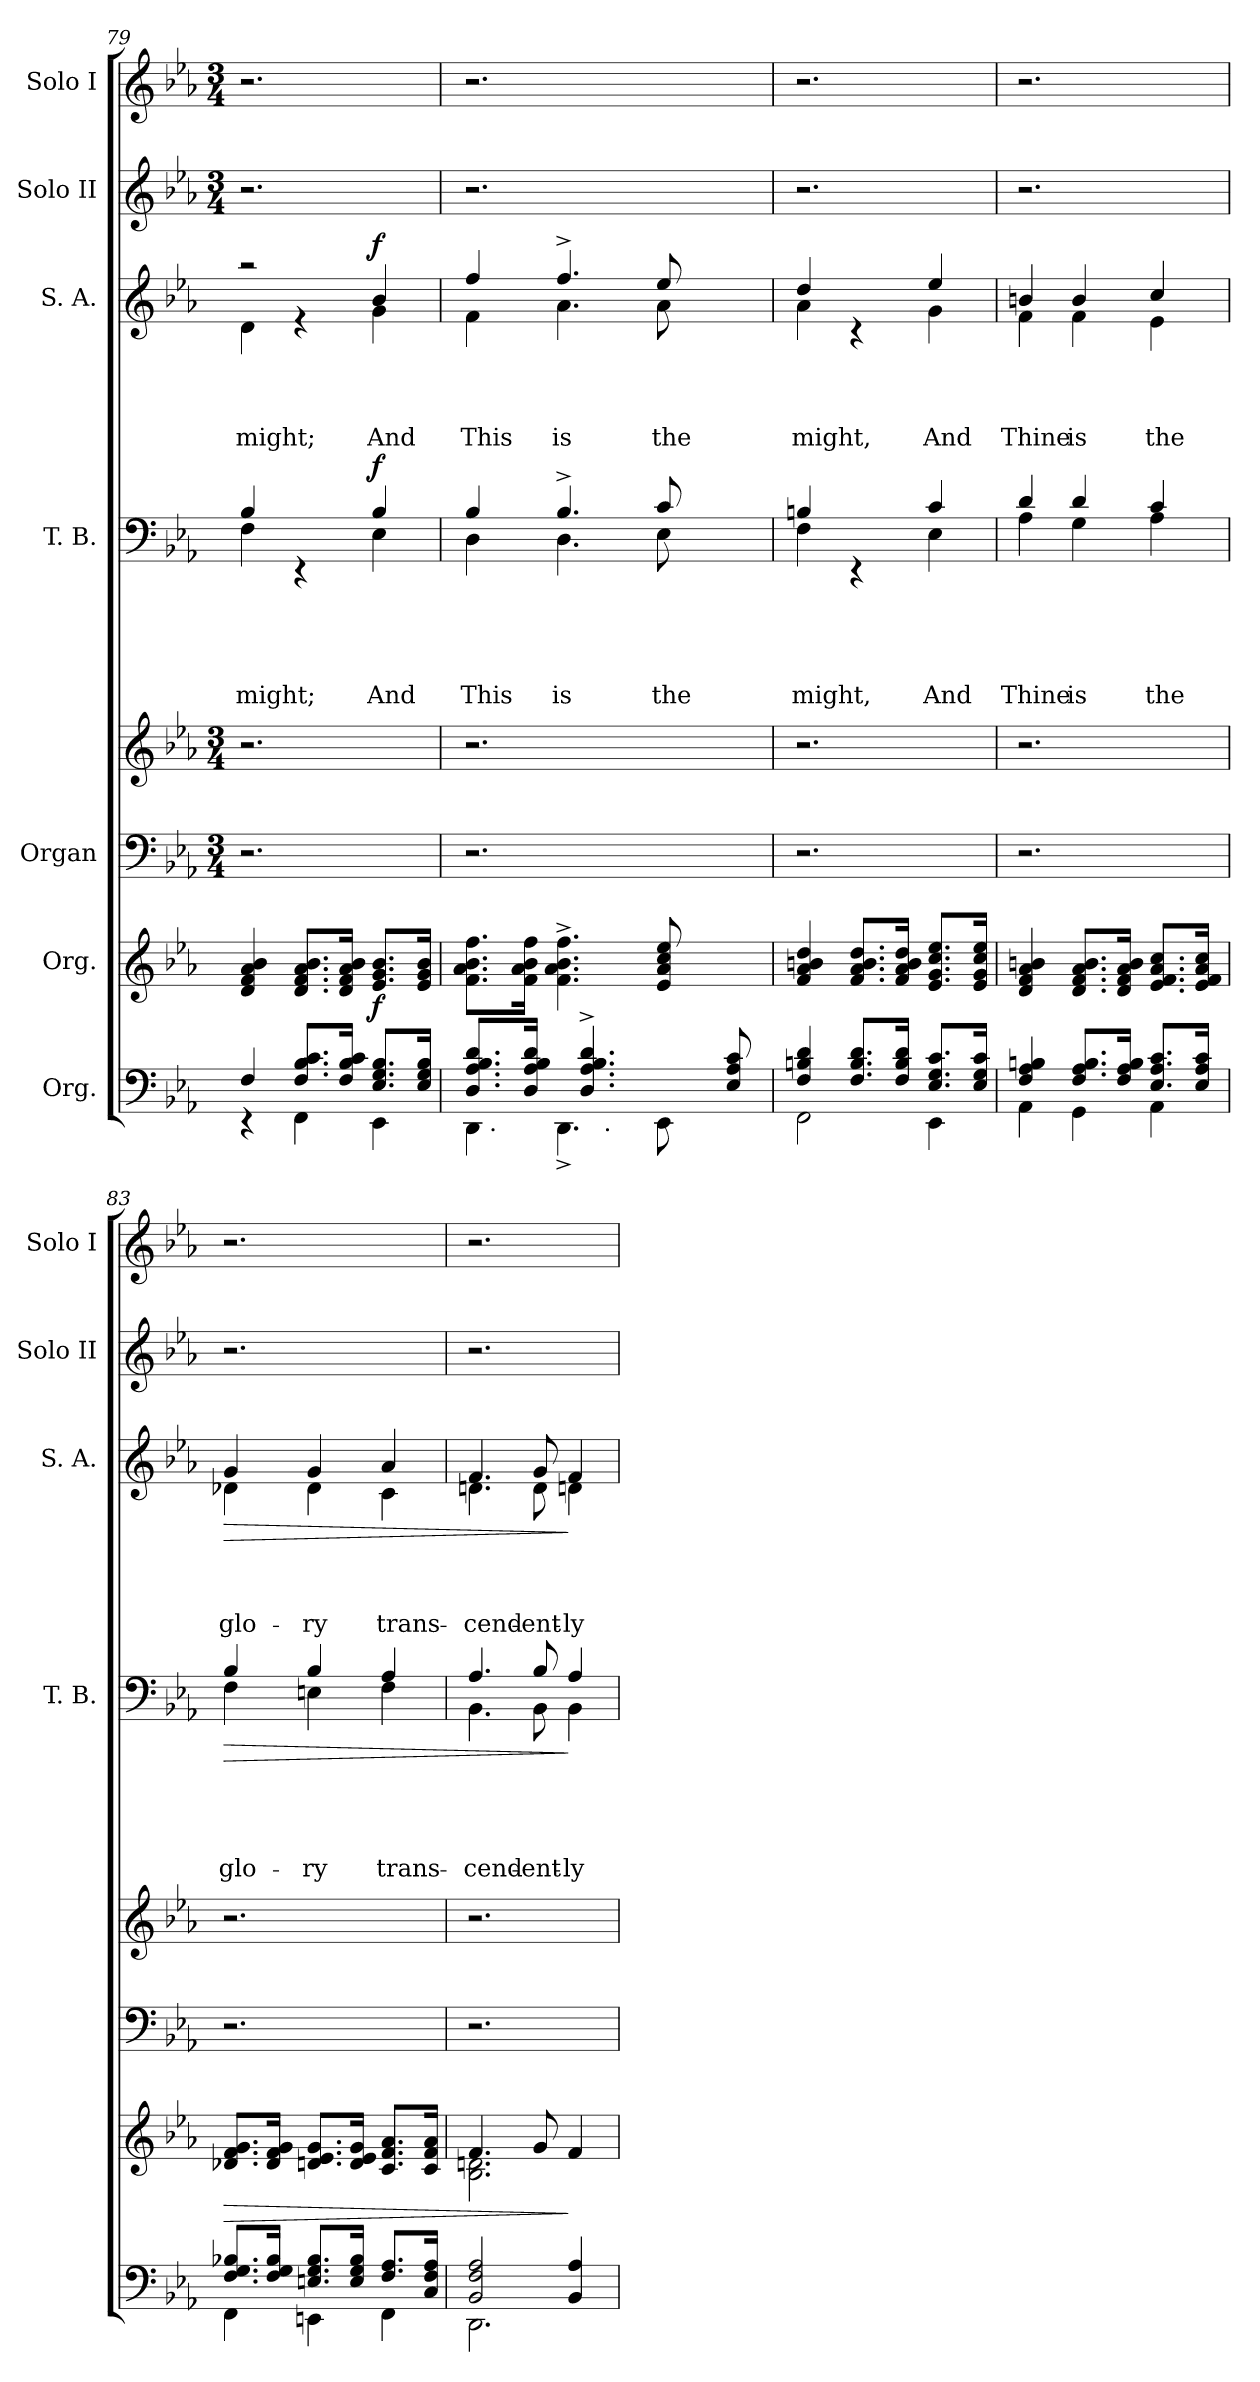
**kern	**kern	**dynam	**kern	**kern	**kern	**text	**text	**text	**text	**text	**dynam	**kern	**text	**text	**text	**text	**dynam	**kern	**kern
*part7	*part6	*part6	*part5	*part5	*part4	*part4	*part4	*part4	*part4	*part4	*part4	*part3	*part3	*part3	*part3	*part3	*part3	*part2	*part1
*staff8	*staff7	*staff7	*staff6	*staff5	*staff4	*staff4	*staff4	*staff4	*staff4	*staff4	*staff4	*staff3	*staff3	*staff3	*staff3	*staff3	*staff3	*staff2	*staff1
*I"Org.	*I"Org.	*	*I"Organ	*	*I"T. B.	*	*	*	*	*	*	*I"S. A.	*	*	*	*	*	*I"Solo II	*I"Solo I
*	*	*	*	*	*I'T. B.	*	*	*	*	*	*	*I'S. A.	*	*	*	*	*	*I'Solo II	*I'Solo I
*clefF4	*clefG2	*	*clefF4	*clefG2	*clefF4	*	*	*	*	*	*	*clefG2	*	*	*	*	*	*clefG2	*clefG2
*k[b-e-a-]	*k[b-e-a-]	*	*k[b-e-a-]	*k[b-e-a-]	*k[b-e-a-]	*	*	*	*	*	*	*k[b-e-a-]	*	*	*	*	*	*k[b-e-a-]	*k[b-e-a-]
*E-:	*E-:	*	*E-:	*E-:	*E-:	*	*	*	*	*	*	*E-:	*	*	*	*	*	*E-:	*E-:
*	*	*	*M3/4	*M3/4	*	*	*	*	*	*	*	*	*	*	*	*	*	*M3/4	*M3/4
=79	=79	=79	=79	=79	=79	=79	=79	=79	=79	=79	=79	=79	=79	=79	=79	=79	=79	=79	=79
*^	*	*	*	*	*	*	*	*	*	*	*	*	*	*	*	*	*	*	*
!	!	!	!	!	!	!	!	!	!	!	!LO:LY:b	!	!	!	!	!	!LO:LY:b	!	!	!
*	*	*	*	*	*	*^	*	*	*	*	*	*	*^	*	*	*	*	*	*	*
4F/	4rEE	4d/ 4f/ 4a-/ 4b-/	.	2.r	2.r	4B-/	4F\	.	.	.	.	might;	.	2raa	4d\	.	.	.	might;	.	2.r	2.r
8.F/ 8.B-/ 8.c/L	4FF\	8.d/ 8.f/ 8.a-/ 8.b-/L	.	.	.	4ryy	4rEE	.	.	.	.	.	.	.	4re	.	.	.	.	.	.	.
16F/ 16B-/ 16c/Jk	.	16d/ 16f/ 16a-/ 16b-/Jk	.	.	.	.	.	.	.	.	.	.	.	.	.	.	.	.	.	.	.	.
!	!	!	!LO:DY:b	!	!	!	!	!	!	!	!	!LO:LY:b	!LO:DY:b	!	!	!	!	!	!LO:LY:b	!LO:DY:a	!	!
8.E-/ 8.G/ 8.B-/L	4EE-\	8.e-/ 8.g/ 8.b-/L	f	.	.	4B-/	4E-\	.	.	.	.	And	f	4b-/	4g\	.	.	.	And	f	.	.
16E-/ 16G/ 16B-/Jk	.	16e-/ 16g/ 16b-/Jk	.	.	.	.	.	.	.	.	.	.	.	.	.	.	.	.	.	.	.	.
!!LO:PB:g=z
=80	=80	=80	=80	=80	=80	=80	=80	=80	=80	=80	=80	=80	=80	=80	=80	=80	=80	=80	=80	=80	=80	=80
!	!	!	!	!	!	!	!	!	!	!	!	!LO:LY:b	!	!	!	!	!	!	!LO:LY:b	!	!	!
*^	*^	*	*	*	*	*	*	*	*	*	*	*	*	*	*	*	*	*	*	*	*	*
8.D/ 8.A-/ 8.B-/ 8.d/L	4DD\	16ryy	4.ryy	8.f\ 8.a-\ 8.b-\ 8.ff\L	.	2.r	2.r	4B-/	4D\	.	.	.	.	This	.	4ff/	4f\	.	.	.	This	.	2.r	2.r
!	!	!LO:TX:b:t=.	!	!	!	!	!	!	!	!	!	!	!	!	!	!	!	!	!	!	!	!	!	!
.	.	2..ryy	.	.	.	.	.	.	.	.	.	.	.	.	.	.	.	.	.	.	.	.	.	.
16D/ 16A-/ 16B-/ 16d/Jk	.	.	.	16f\ 16a-\ 16b-\ 16ff\Jk	.	.	.	.	.	.	.	.	.	.	.	.	.	.	.	.	.	.	.	.
!	!	!	!	!	!	!	!	!	!	!	!	!	!	!LO:LY:b	!	!	!	!	!	!	!LO:LY:b	!	!	!
16ryy	4.DD^<\	.	.	4.f\^> 4.a-\^> 4.b-\^> 4.ff\^>	.	.	.	4.B-^>/	4.D\	.	.	.	.	is	.	4.ff^>/	4.a-\	.	.	.	is	.	.	.
4.D/^> 4.A-/^> 4.B-/^> 4.d/^>	.	.	.	.	.	.	.	.	.	.	.	.	.	.	.	.	.	.	.	.	.	.	.	.
!	!	!	!LO:TX:b:t=.	!	!	!	!	!	!	!	!	!	!	!	!	!	!	!	!	!	!	!	!	!
.	.	.	2ryy	.	.	.	.	.	.	.	.	.	.	.	.	.	.	.	.	.	.	.	.	.
!	!	!	!	!	!	!	!	!	!	!	!	!	!	!LO:LY:b	!	!	!	!	!	!	!LO:LY:b	!	!	!
.	8EE-\	.	.	8e-/ 8a-/ 8cc/ 8ee-/	.	.	.	8c/	8E-\	.	.	.	.	the	.	8ee-/	8a-\	.	.	.	the	.	.	.
8ryy	.	.	.	.	.	.	.	.	.	.	.	.	.	.	.	.	.	.	.	.	.	.	.	.
.	8.ryy	.	.	8.ryy	.	8.ryy	8.ryy	8.ryy	8.ryy	.	.	.	.	.	.	8.ryy	8.ryy	.	.	.	.	.	8.ryy	8.ryy
8E-/ 8A-/ 8c/	.	.	.	.	.	.	.	.	.	.	.	.	.	.	.	.	.	.	.	.	.	.	.	.
.	.	.	16ryy	.	.	.	.	.	.	.	.	.	.	.	.	.	.	.	.	.	.	.	.	.
=81	=81	=81	=81	=81	=81	=81	=81	=81	=81	=81	=81	=81	=81	=81	=81	=81	=81	=81	=81	=81	=81	=81	=81	=81
!	!	!	!	!	!	!	!	!	!	!	!	!	!	!LO:LY:b	!	!	!	!	!	!	!LO:LY:b	!	!	!
*	*v	*v	*v	*	*	*	*	*	*	*	*	*	*	*	*	*	*	*	*	*	*	*	*	*
4F/ 4Bn/ 4d/	2FF\	4f/ 4a-/ 4bn/ 4dd/	.	2.r	2.r	4Bn/	4F\	.	.	.	.	might,	.	4dd/	4a-\	.	.	.	might,	.	2.r	2.r
8.F/ 8.B/ 8.d/L	.	8.f/ 8.a-/ 8.b/ 8.dd/L	.	.	.	4ryy	4rEE	.	.	.	.	.	.	4ryy	4rc	.	.	.	.	.	.	.
16F/ 16B/ 16d/Jk	.	16f/ 16a-/ 16b/ 16dd/Jk	.	.	.	.	.	.	.	.	.	.	.	.	.	.	.	.	.	.	.	.
!	!	!	!	!	!	!	!	!	!	!	!	!LO:LY:b	!	!	!	!	!	!	!LO:LY:b	!	!	!
8.E-/ 8.G/ 8.c/L	4EE-\	8.e-/ 8.g/ 8.cc/ 8.ee-/L	.	.	.	4c/	4E-\	.	.	.	.	And	.	4ee-/	4g\	.	.	.	And	.	.	.
16E-/ 16G/ 16c/Jk	.	16e-/ 16g/ 16cc/ 16ee-/Jk	.	.	.	.	.	.	.	.	.	.	.	.	.	.	.	.	.	.	.	.
=82	=82	=82	=82	=82	=82	=82	=82	=82	=82	=82	=82	=82	=82	=82	=82	=82	=82	=82	=82	=82	=82	=82
!	!	!	!	!	!	!	!	!	!	!	!	!LO:LY:b	!	!	!	!	!	!	!LO:LY:b	!	!	!
4F/ 4A-/ 4Bn/	4AA-\	4d/ 4f/ 4a-/ 4bn/	.	2.r	2.r	4d/	4A-\	.	.	.	.	Thine	.	4bn/	4f\	.	.	.	Thine	.	2.r	2.r
!	!	!	!	!	!	!	!	!	!	!	!	!LO:LY:b	!	!	!	!	!	!	!LO:LY:b	!	!	!
8.F/ 8.A-/ 8.B/L	4GG\	8.d/ 8.f/ 8.a-/ 8.b/L	.	.	.	4d/	4G\	.	.	.	.	is	.	4b/	4f\	.	.	.	is	.	.	.
16F/ 16A-/ 16B/Jk	.	16d/ 16f/ 16a-/ 16b/Jk	.	.	.	.	.	.	.	.	.	.	.	.	.	.	.	.	.	.	.	.
!	!	!	!	!	!	!	!	!	!	!	!	!LO:LY:b	!	!	!	!	!	!	!LO:LY:b	!	!	!
8.E-/ 8.A-/ 8.c/L	4AA-\	8.e-/ 8.f/ 8.a-/ 8.cc/L	.	.	.	4c/	4A-\	.	.	.	.	the	.	4cc/	4e-\	.	.	.	the	.	.	.
16E-/ 16A-/ 16c/Jk	.	16e-/ 16f/ 16a-/ 16cc/Jk	.	.	.	.	.	.	.	.	.	.	.	.	.	.	.	.	.	.	.	.
=83	=83	=83	=83	=83	=83	=83	=83	=83	=83	=83	=83	=83	=83	=83	=83	=83	=83	=83	=83	=83	=83	=83
!	!	!	!LO:HP:b	!	!	!	!	!	!	!	!	!LO:LY:b	!LO:HP:b	!	!	!	!	!	!LO:LY:b	!LO:HP:b	!	!
8.F/ 8.G/ 8.B-X/L	4FF\	8.d-X/ 8.f/ 8.g/L	>	2.r	2.r	4B-/	4F\	.	.	.	.	glo-	>	4g/	4d-X\	.	.	.	glo-	>	2.r	2.r
16F/ 16G/ 16B-/Jk	.	16d-/ 16f/ 16g/Jk	.	.	.	.	.	.	.	.	.	.	.	.	.	.	.	.	.	.	.	.
!	!	!	!	!	!	!	!	!	!	!	!	!LO:LY:b	!	!	!	!	!	!	!LO:LY:b	!	!	!
8.En/ 8.G/ 8.B-/L	4EEn\	8.dn/ 8.e-/ 8.g/L	.	.	.	4B-/	4En\	.	.	.	.	-ry	.	4g/	4d-\	.	.	.	-ry	.	.	.
16E/ 16G/ 16B-/Jk	.	16d/ 16e-/ 16g/Jk	.	.	.	.	.	.	.	.	.	.	.	.	.	.	.	.	.	.	.	.
!	!	!	!	!	!	!	!	!	!	!	!	!LO:LY:b	!	!	!	!	!	!	!LO:LY:b	!	!	!
8.F/ 8.A-/L	4FF\	8.c/ 8.f/ 8.a-/L	.	.	.	4A-/	4F\	.	.	.	.	trans-	.	4a-/	4c\	.	.	.	trans-	.	.	.
16C/ 16F/ 16A-/Jk	.	16c/ 16f/ 16a-/Jk	.	.	.	.	.	.	.	.	.	.	.	.	.	.	.	.	.	.	.	.
=84	=84	=84	=84	=84	=84	=84	=84	=84	=84	=84	=84	=84	=84	=84	=84	=84	=84	=84	=84	=84	=84	=84
*	*	*^	*	*	*	*	*	*	*	*	*	*	*	*	*	*	*	*	*	*	*	*
!	!	!	!	!	!	!	!	!	!	!	!	!	!LO:LY:b	!	!	!	!	!	!	!LO:LY:b	!	!	!
2BB-/ 2F/ 2A-/	2.DD\	4.f/	2.B-\ 2.dn\	.	2.r	2.r	4.A-/	4.BB-\	.	.	.	.	-cend-	.	4.f/	4.dn\	.	.	.	-cend-	.	2.r	2.r
!	!	!	!	!	!	!	!	!	!	!	!	!	!LO:LY:b	!	!	!	!	!	!	!LO:LY:b	!	!	!
.	.	8g/	.	.	.	.	8B-/	8BB-\	.	.	.	.	-ent-	.	8g/	8d\	.	.	.	-ent-	.	.	.
!	!	!	!	!	!	!	!	!	!	!	!	!	!LO:LY:b	!	!	!	!	!	!	!LO:LY:b	!	!	!
4BB-/ 4A-/	.	4f/	.	]	.	.	4A-/	4BB-\	.	.	.	.	-ly	]	4f/	4dn\	.	.	.	-ly	]	.	.
*v	*v	*	*	*	*	*	*v	*v	*	*	*	*	*	*	*v	*v	*	*	*	*	*	*	*
*	*v	*v	*	*	*	*	*	*	*	*	*	*	*	*	*	*	*	*	*	*
=	=	=	=	=	=	=	=	=	=	=	=	=	=	=	=	=	=	=	=
*-	*-	*-	*-	*-	*-	*-	*-	*-	*-	*-	*-	*-	*-	*-	*-	*-	*-	*-	*-
